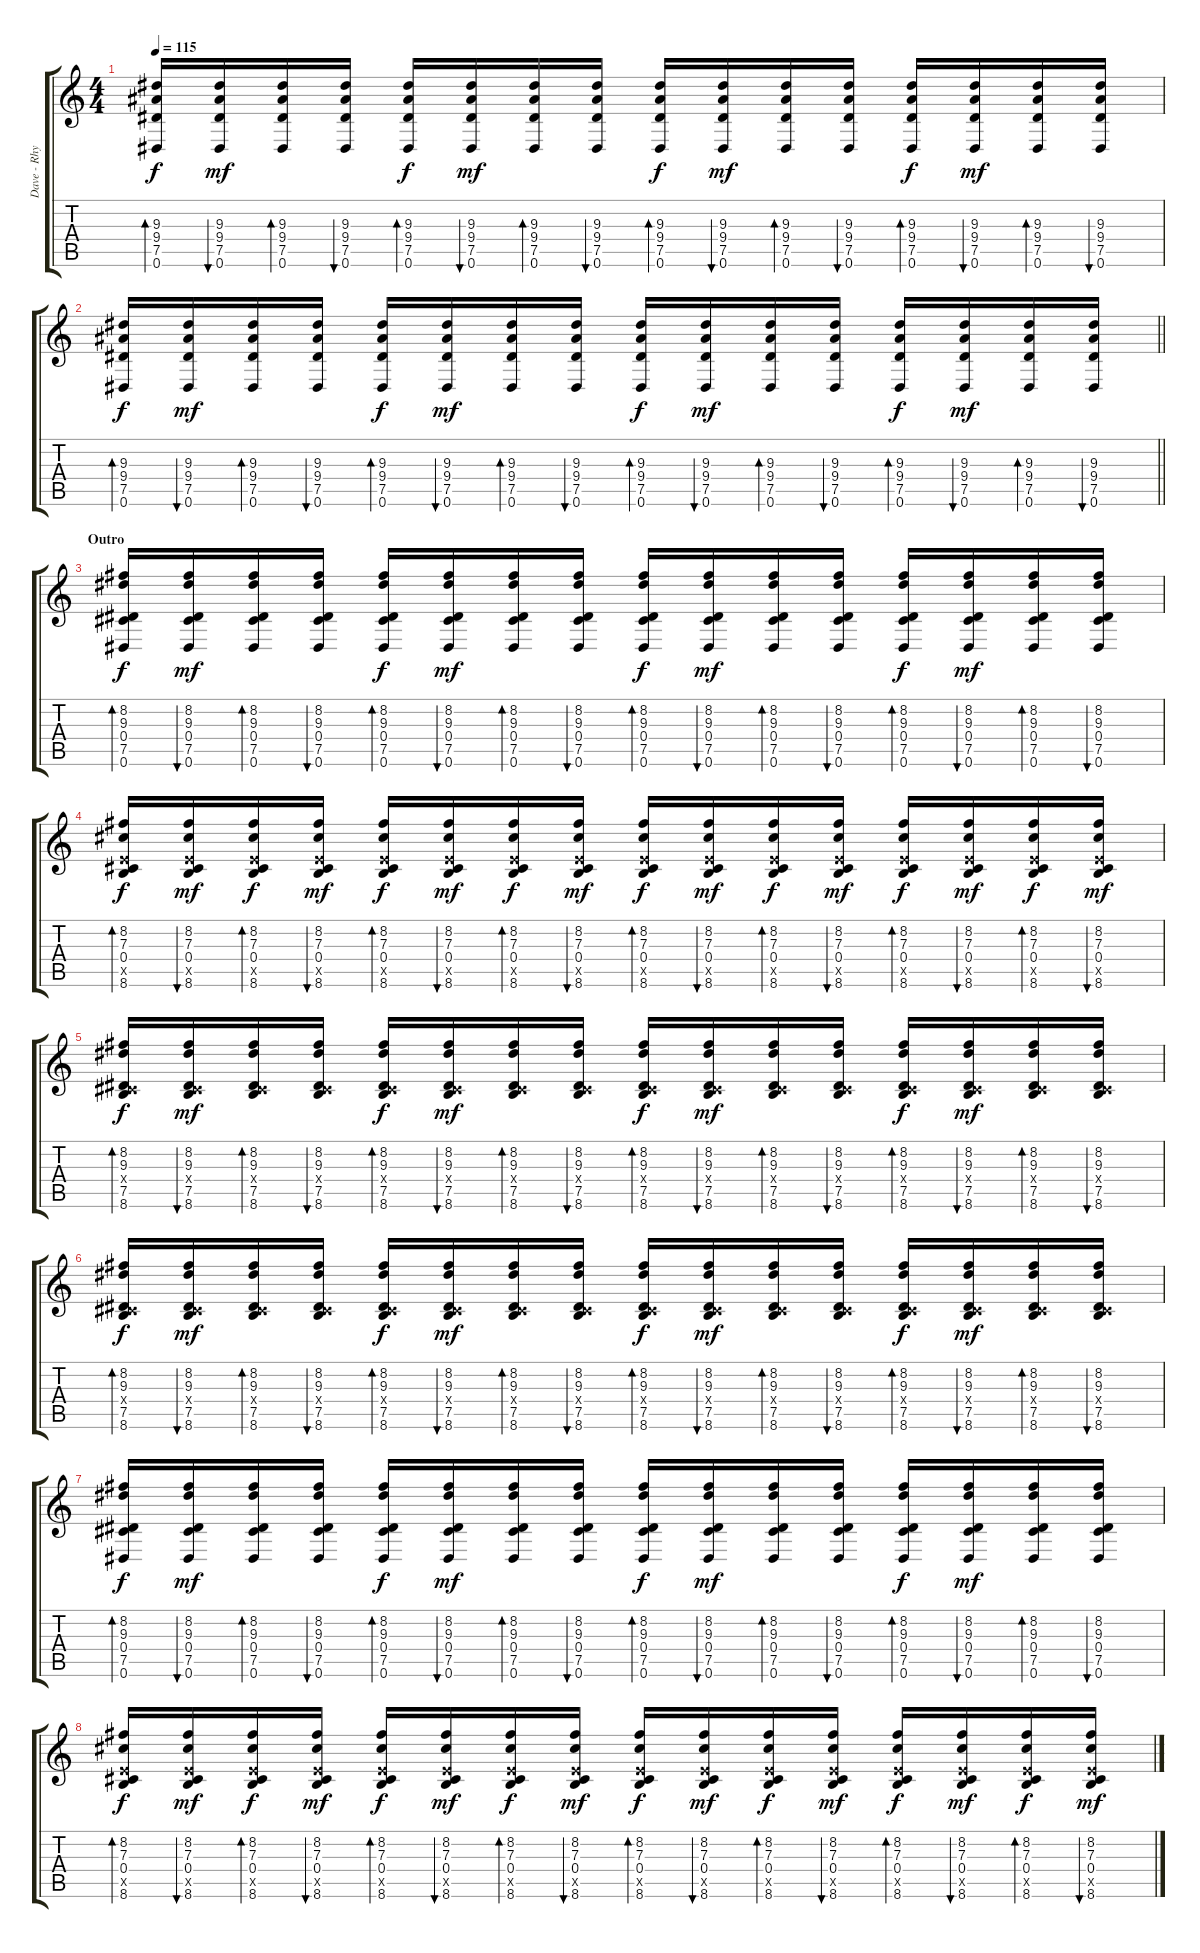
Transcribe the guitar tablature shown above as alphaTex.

\track ("Dave - Rhythm Guitar" "Dave - Rhy") {instrument overdrivenguitar}
\staff {score tabs}
\tuning (Eb4 Bb3 Gb3 Db3 Ab2 Eb2) {hide}
\ts (4 4)
\tempo 115
\clef g2
\ks c
(9.3 9.4 7.5 0.6).16{bd 30 dy f} (9.3 9.4 7.5 0.6).16{bu 30 dy mf} (9.3 9.4 7.5 0.6).16{bd 30} (9.3 9.4 7.5 0.6).16{bu 30} (9.3 9.4 7.5 0.6).16{bd 30 dy f} (9.3 9.4 7.5 0.6).16{bu 30 dy mf} (9.3 9.4 7.5 0.6).16{bd 30} (9.3 9.4 7.5 0.6).16{bu 30} (9.3 9.4 7.5 0.6).16{bd 30 dy f} (9.3 9.4 7.5 0.6).16{bu 30 dy mf} (9.3 9.4 7.5 0.6).16{bd 60} (9.3 9.4 7.5 0.6).16{bu 30} (9.3 9.4 7.5 0.6).16{bd 120 dy f} (9.3 9.4 7.5 0.6).16{bu 30 dy mf} (9.3 9.4 7.5 0.6).16{bd 30} (9.3 9.4 7.5 0.6).16{bu 30} |
\barLineRight lightlight
(9.3 9.4 7.5 0.6).16{bd 30 dy f} (9.3 9.4 7.5 0.6).16{bu 30 dy mf} (9.3 9.4 7.5 0.6).16{bd 30} (9.3 9.4 7.5 0.6).16{bu 30} (9.3 9.4 7.5 0.6).16{bd 30 dy f} (9.3 9.4 7.5 0.6).16{bu 30 dy mf} (9.3 9.4 7.5 0.6).16{bd 30} (9.3 9.4 7.5 0.6).16{bu 30} (9.3 9.4 7.5 0.6).16{bd 30 dy f} (9.3 9.4 7.5 0.6).16{bu 30 dy mf} (9.3 9.4 7.5 0.6).16{bd 60} (9.3 9.4 7.5 0.6).16{bu 30} (9.3 9.4 7.5 0.6).16{bd 120 dy f} (9.3 9.4 7.5 0.6).16{bu 30 dy mf} (9.3 9.4 7.5 0.6).16{bd 30} (9.3 9.4 7.5 0.6).16{bu 30} |
\section ("" "Outro")
(8.2 9.3 0.4 7.5 0.6).16{bd 30 dy f} (8.2 9.3 0.4 7.5 0.6).16{bu 30 dy mf} (8.2 9.3 0.4 7.5 0.6).16{bd 30} (8.2 9.3 0.4 7.5 0.6).16{bu 30} (8.2 9.3 0.4 7.5 0.6).16{bd 30 dy f} (8.2 9.3 0.4 7.5 0.6).16{bu 30 dy mf} (8.2 9.3 0.4 7.5 0.6).16{bd 30} (8.2 9.3 0.4 7.5 0.6).16{bu 30} (8.2 9.3 0.4 7.5 0.6).16{bd 30 dy f} (8.2 9.3 0.4 7.5 0.6).16{bu 30 dy mf} (8.2 9.3 0.4 7.5 0.6).16{bd 60} (8.2 9.3 0.4 7.5 0.6).16{bu 30} (8.2 9.3 0.4 7.5 0.6).16{bd 120 dy f} (8.2 9.3 0.4 7.5 0.6).16{bu 30 dy mf} (8.2 9.3 0.4 7.5 0.6).16{bd 30} (8.2 9.3 0.4 7.5 0.6).16{bu 30} |
(8.2 7.3 0.4 8.5{x} 8.6).16{bd 30 dy f} (8.2 7.3 0.4 8.5{x} 8.6).16{bu 30 dy mf} (8.2 7.3 0.4 8.5{x} 8.6).16{bd 30 dy f} (8.2 7.3 0.4 8.5{x} 8.6).16{bu 30 dy mf} (8.2 7.3 0.4 8.5{x} 8.6).16{bd 30 dy f} (8.2 7.3 0.4 8.5{x} 8.6).16{bu 30 dy mf} (8.2 7.3 0.4 8.5{x} 8.6).16{bd 30 dy f} (8.2 7.3 0.4 8.5{x} 8.6).16{bu 30 dy mf} (8.2 7.3 0.4 8.5{x} 8.6).16{bd 30 dy f} (8.2 7.3 0.4 8.5{x} 8.6).16{bu 30 dy mf} (8.2 7.3 0.4 8.5{x} 8.6).16{bd 30 dy f} (8.2 7.3 0.4 8.5{x} 8.6).16{bu 30 dy mf} (8.2 7.3 0.4 8.5{x} 8.6).16{bd 30 dy f} (8.2 7.3 0.4 8.5{x} 8.6).16{bu 30 dy mf} (8.2 7.3 0.4 8.5{x} 8.6).16{bd 30 dy f} (8.2 7.3 0.4 8.5{x} 8.6).16{bu 30 dy mf} |
(8.2 9.3 0.4{x} 7.5 8.6).16{bd 30 dy f} (8.2 9.3 0.4{x} 7.5 8.6).16{bu 30 dy mf} (8.2 9.3 0.4{x} 7.5 8.6).16{bd 30} (8.2 9.3 0.4{x} 7.5 8.6).16{bu 30} (8.2 9.3 0.4{x} 7.5 8.6).16{bd 30 dy f} (8.2 9.3 0.4{x} 7.5 8.6).16{bu 30 dy mf} (8.2 9.3 0.4{x} 7.5 8.6).16{bd 30} (8.2 9.3 0.4{x} 7.5 8.6).16{bu 30} (8.2 9.3 0.4{x} 7.5 8.6).16{bd 30 dy f} (8.2 9.3 0.4{x} 7.5 8.6).16{bu 30 dy mf} (8.2 9.3 0.4{x} 7.5 8.6).16{bd 30} (8.2 9.3 0.4{x} 7.5 8.6).16{bu 30} (8.2 9.3 0.4{x} 7.5 8.6).16{bd 30 dy f} (8.2 9.3 0.4{x} 7.5 8.6).16{bu 30 dy mf} (8.2 9.3 0.4{x} 7.5 8.6).16{bd 30} (8.2 9.3 0.4{x} 7.5 8.6).16{bu 30} |
(8.2 9.3 0.4{x} 7.5 8.6).16{bd 30 dy f} (8.2 9.3 0.4{x} 7.5 8.6).16{bu 30 dy mf} (8.2 9.3 0.4{x} 7.5 8.6).16{bd 30} (8.2 9.3 0.4{x} 7.5 8.6).16{bu 30} (8.2 9.3 0.4{x} 7.5 8.6).16{bd 30 dy f} (8.2 9.3 0.4{x} 7.5 8.6).16{bu 30 dy mf} (8.2 9.3 0.4{x} 7.5 8.6).16{bd 30} (8.2 9.3 0.4{x} 7.5 8.6).16{bu 30} (8.2 9.3 0.4{x} 7.5 8.6).16{bd 30 dy f} (8.2 9.3 0.4{x} 7.5 8.6).16{bu 30 dy mf} (8.2 9.3 0.4{x} 7.5 8.6).16{bd 30} (8.2 9.3 0.4{x} 7.5 8.6).16{bu 30} (8.2 9.3 0.4{x} 7.5 8.6).16{bd 30 dy f} (8.2 9.3 0.4{x} 7.5 8.6).16{bu 30 dy mf} (8.2 9.3 0.4{x} 7.5 8.6).16{bd 30} (8.2 9.3 0.4{x} 7.5 8.6).16{bu 30} |
(8.2 9.3 0.4 7.5 0.6).16{bd 30 dy f} (8.2 9.3 0.4 7.5 0.6).16{bu 30 dy mf} (8.2 9.3 0.4 7.5 0.6).16{bd 30} (8.2 9.3 0.4 7.5 0.6).16{bu 30} (8.2 9.3 0.4 7.5 0.6).16{bd 30 dy f} (8.2 9.3 0.4 7.5 0.6).16{bu 30 dy mf} (8.2 9.3 0.4 7.5 0.6).16{bd 30} (8.2 9.3 0.4 7.5 0.6).16{bu 30} (8.2 9.3 0.4 7.5 0.6).16{bd 30 dy f} (8.2 9.3 0.4 7.5 0.6).16{bu 30 dy mf} (8.2 9.3 0.4 7.5 0.6).16{bd 60} (8.2 9.3 0.4 7.5 0.6).16{bu 30} (8.2 9.3 0.4 7.5 0.6).16{bd 120 dy f} (8.2 9.3 0.4 7.5 0.6).16{bu 30 dy mf} (8.2 9.3 0.4 7.5 0.6).16{bd 30} (8.2 9.3 0.4 7.5 0.6).16{bu 30} |
(8.2 7.3 0.4 8.5{x} 8.6).16{bd 30 dy f} (8.2 7.3 0.4 8.5{x} 8.6).16{bu 30 dy mf} (8.2 7.3 0.4 8.5{x} 8.6).16{bd 30 dy f} (8.2 7.3 0.4 8.5{x} 8.6).16{bu 30 dy mf} (8.2 7.3 0.4 8.5{x} 8.6).16{bd 30 dy f} (8.2 7.3 0.4 8.5{x} 8.6).16{bu 30 dy mf} (8.2 7.3 0.4 8.5{x} 8.6).16{bd 30 dy f} (8.2 7.3 0.4 8.5{x} 8.6).16{bu 30 dy mf} (8.2 7.3 0.4 8.5{x} 8.6).16{bd 30 dy f} (8.2 7.3 0.4 8.5{x} 8.6).16{bu 30 dy mf} (8.2 7.3 0.4 8.5{x} 8.6).16{bd 30 dy f} (8.2 7.3 0.4 8.5{x} 8.6).16{bu 30 dy mf} (8.2 7.3 0.4 8.5{x} 8.6).16{bd 30 dy f} (8.2 7.3 0.4 8.5{x} 8.6).16{bu 30 dy mf} (8.2 7.3 0.4 8.5{x} 8.6).16{bd 30 dy f} (8.2 7.3 0.4 8.5{x} 8.6).16{bu 30 dy mf}
